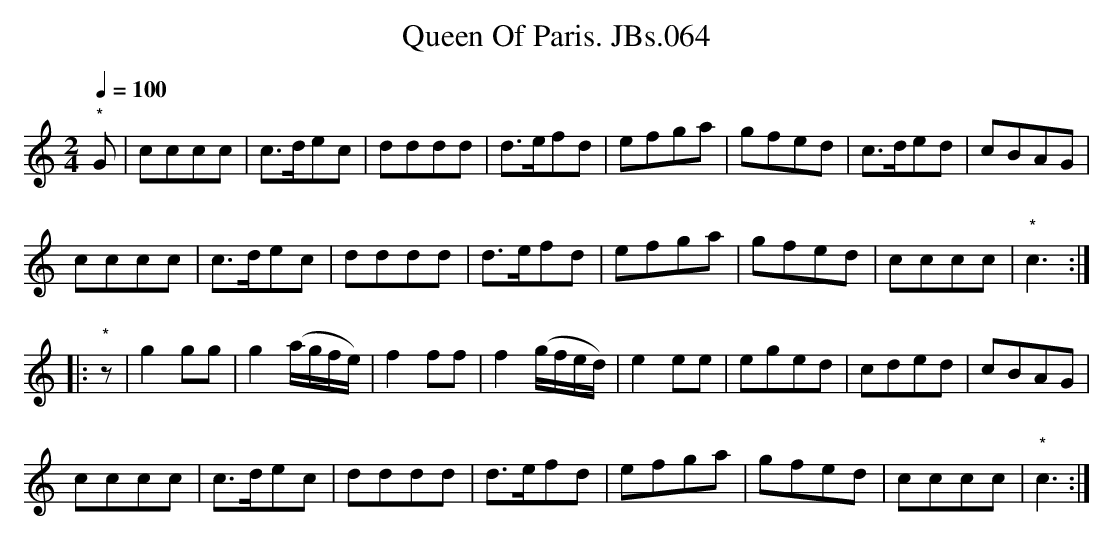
X:1
T:Queen Of Paris. JBs.064
M:2/4
L:1/8
Q:1/4=100
K:C major
"*"G|cccc|c>dec|dddd|d>efd|efga|gfed|c>ded|cBAG|!
cccc|c>dec|dddd|d>efd|efga|gfed|cccc|"*"c3:|!
|:"*"z|g2gg|g2(a/g/f/e/)|f2ff|f2(g/f/e/d/)|e2ee|eged|cded|cBAG|!
cccc|c>dec|dddd|d>efd|efga|gfed|cccc|"*"c3:|
